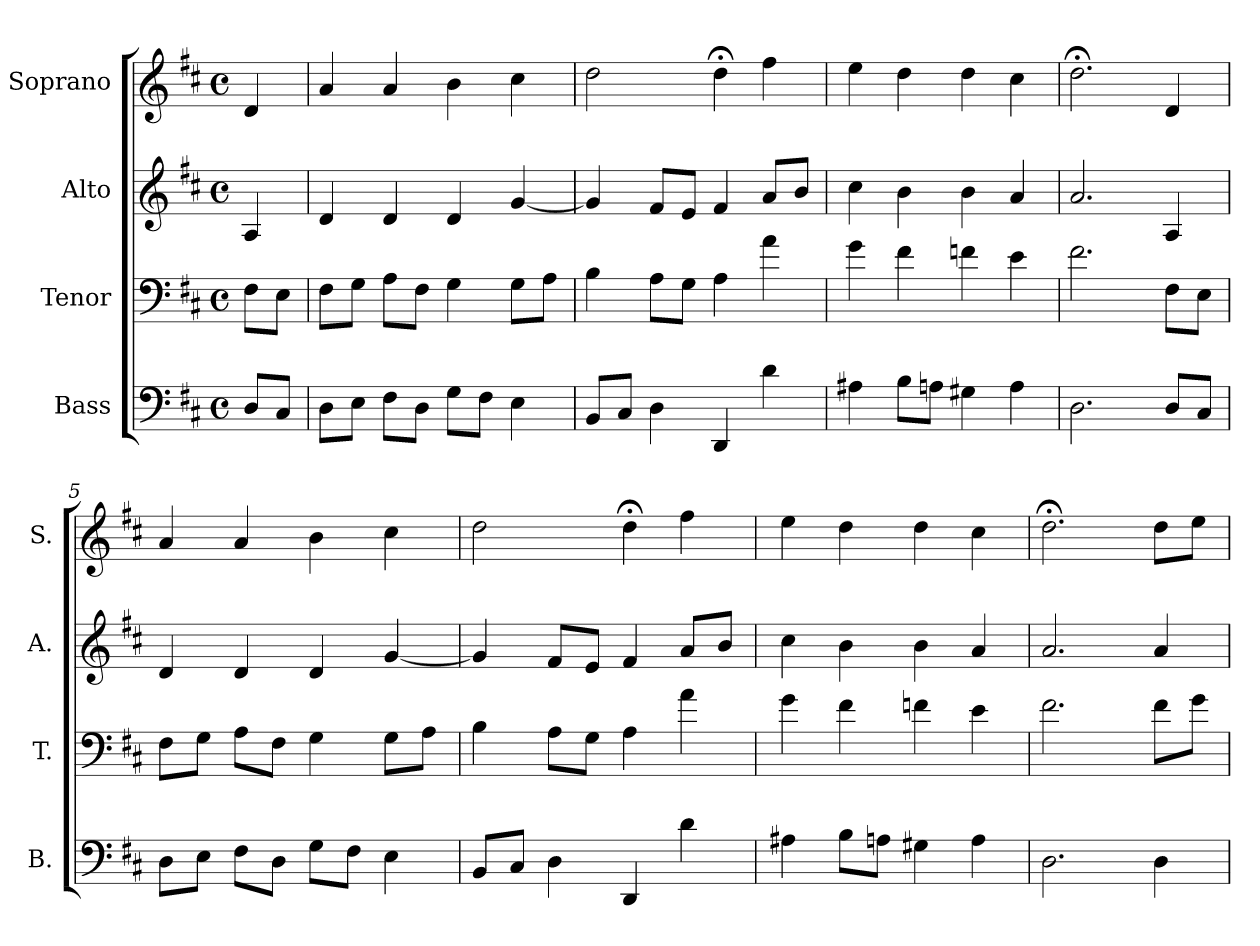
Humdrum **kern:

**kern	**kern	**kern	**kern
*part4	*part3	*part2	*part1
*staff4	*staff3	*staff2	*staff1
*I"Bass	*I"Tenor	*I"Alto	*I"Soprano
*I'B.	*I'T.	*I'A.	*I'S.
*clefF4	*clefF4	*clefG2	*clefG2
*k[f#c#]	*k[f#c#]	*k[f#c#]	*k[f#c#]
*D:	*D:	*D:	*D:
*M4/4	*M4/4	*M4/4	*M4/4
*met(c)	*met(c)	*met(c)	*met(c)
=	=	=	=
8D/L	8F#\L	4A/	4d/
8C#/J	8E\J	.	.
=1	=1	=1	=1
8D\L	8F#\L	4d/	4a/
8E\J	8G\J	.	.
8F#\L	8A\L	4d/	4a/
8D\J	8F#\J	.	.
8G\L	4G\	4d/	4b\
8F#\J	.	.	.
4E\	8G\L	[4g/	4cc#\
.	8A\J	.	.
=2	=2	=2	=2
8BB/L	4B\	4g/]	2dd\
8C#/J	.	.	.
4D\	8A\L	8f#/L	.
.	8G\J	8e/J	.
4DD/	4A\	4f#/	4dd;<\
4d\	4a\	8a/L	4ff#\
.	.	8b/J	.
=3	=3	=3	=3
4A#X\	4g\	4cc#\	4ee\
8B\L	4f#\	4b\	4dd\
8An\J	.	.	.
4G#X\	4fn\	4b\	4dd\
4A\	4e\	4a/	4cc#\
=4	=4	=4	=4
2.D\	2.f#\	2.a/	2.dd;<\
8D/L	8F#\L	4A/	4d/
8C#/J	8E\J	.	.
=5	=5	=5	=5
8D\L	8F#\L	4d/	4a/
8E\J	8G\J	.	.
8F#\L	8A\L	4d/	4a/
8D\J	8F#\J	.	.
8G\L	4G\	4d/	4b\
8F#\J	.	.	.
4E\	8G\L	[4g/	4cc#\
.	8A\J	.	.
!!LO:LB:g=z
=6	=6	=6	=6
8BB/L	4B\	4g/]	2dd\
8C#/J	.	.	.
4D\	8A\L	8f#/L	.
.	8G\J	8e/J	.
4DD/	4A\	4f#/	4dd;<\
4d\	4a\	8a/L	4ff#\
.	.	8b/J	.
=7	=7	=7	=7
4A#X\	4g\	4cc#\	4ee\
8B\L	4f#\	4b\	4dd\
8An\J	.	.	.
4G#X\	4fn\	4b\	4dd\
4A\	4e\	4a/	4cc#\
=8	=8	=8	=8
2.D\	2.f#\	2.a/	2.dd;<\
4D\	8f#\L	4a/	8dd\L
.	8g\J	.	8ee\J
=	=	=	=
*-	*-	*-	*-
